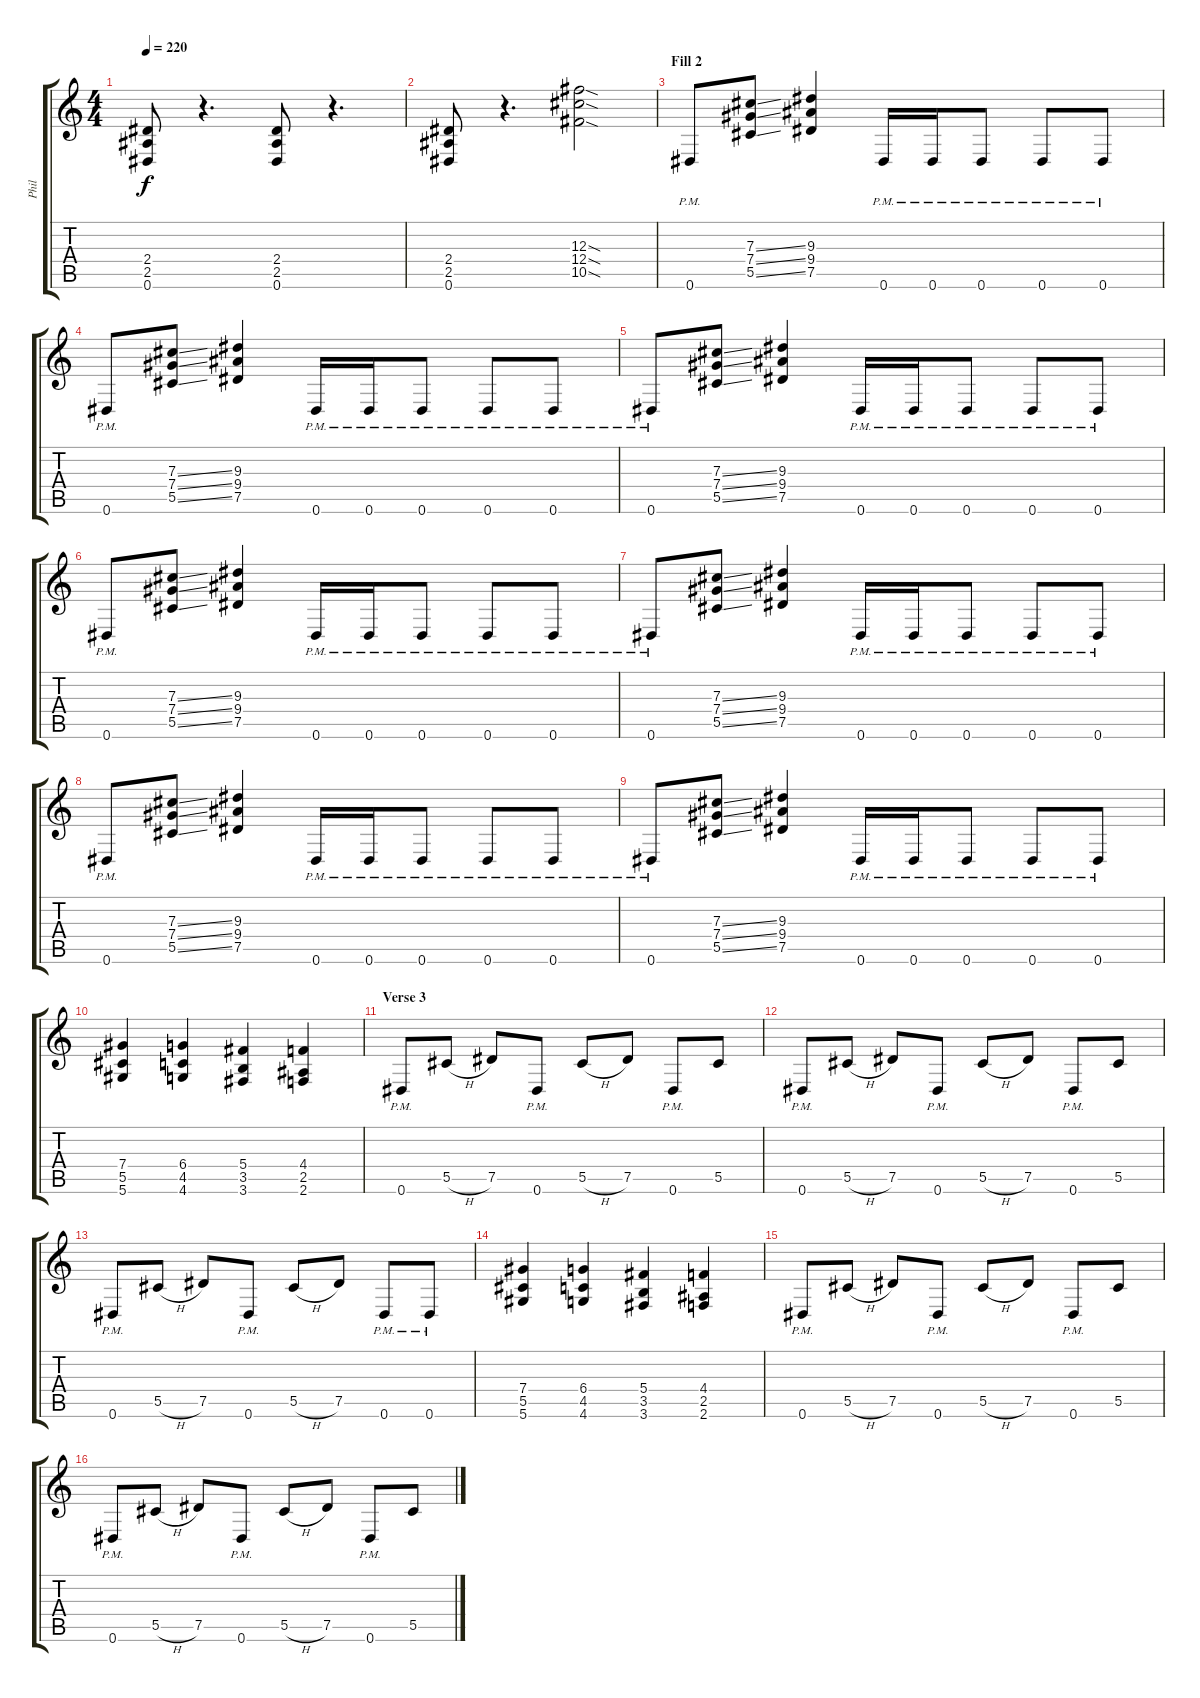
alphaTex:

\track ("Phil" "Phil") {instrument distortionguitar}
\staff {score tabs}
\tuning (Eb4 Bb3 Gb3 Db3 Ab2 Eb2) {hide}
\ts (4 4)
\tempo 220
\clef g2
\ks c
(2.4 2.5 0.6).8{dy f} r.4{d} (2.4 2.5 0.6).8 r.4{d} |
(2.4 2.5 0.6).8 r.4{d} (12.3{sod} 12.4{sod} 10.5{sod}).2 |
\section ("" "Fill 2")
0.6{pm}.8 (7.3{ss} 7.4{ss} 5.5{ss}).8 (9.3 9.4 7.5).4 0.6{pm}.16 0.6{pm}.16 0.6{pm}.8 0.6{pm}.8 0.6{pm}.8 |
0.6{pm}.8 (7.3{ss} 7.4{ss} 5.5{ss}).8 (9.3 9.4 7.5).4 0.6{pm}.16 0.6{pm}.16 0.6{pm}.8 0.6{pm}.8 0.6{pm}.8 |
0.6{pm}.8 (7.3{ss} 7.4{ss} 5.5{ss}).8 (9.3 9.4 7.5).4 0.6{pm}.16 0.6{pm}.16 0.6{pm}.8 0.6{pm}.8 0.6{pm}.8 |
0.6{pm}.8 (7.3{ss} 7.4{ss} 5.5{ss}).8 (9.3 9.4 7.5).4 0.6{pm}.16 0.6{pm}.16 0.6{pm}.8 0.6{pm}.8 0.6{pm}.8 |
0.6{pm}.8 (7.3{ss} 7.4{ss} 5.5{ss}).8 (9.3 9.4 7.5).4 0.6{pm}.16 0.6{pm}.16 0.6{pm}.8 0.6{pm}.8 0.6{pm}.8 |
0.6{pm}.8 (7.3{ss} 7.4{ss} 5.5{ss}).8 (9.3 9.4 7.5).4 0.6{pm}.16 0.6{pm}.16 0.6{pm}.8 0.6{pm}.8 0.6{pm}.8 |
0.6{pm}.8 (7.3{ss} 7.4{ss} 5.5{ss}).8 (9.3 9.4 7.5).4 0.6{pm}.16 0.6{pm}.16 0.6{pm}.8 0.6{pm}.8 0.6{pm}.8 |
(7.4 5.5 5.6).4 (6.4 4.5 4.6).4 (5.4 3.5 3.6).4 (4.4 2.5 2.6).4 |
\section ("" "Verse 3")
0.6{pm}.8 5.5{h}.8 7.5.8 0.6{pm}.8 5.5{h}.8 7.5.8 0.6{pm}.8 5.5.8 |
0.6{pm}.8 5.5{h}.8 7.5.8 0.6{pm}.8 5.5{h}.8 7.5.8 0.6{pm}.8 5.5.8 |
0.6{pm}.8 5.5{h}.8 7.5.8 0.6{pm}.8 5.5{h}.8 7.5.8 0.6{pm}.8 0.6{pm}.8 |
(7.4 5.5 5.6).4 (6.4 4.5 4.6).4 (5.4 3.5 3.6).4 (4.4 2.5 2.6).4 |
0.6{pm}.8 5.5{h}.8 7.5.8 0.6{pm}.8 5.5{h}.8 7.5.8 0.6{pm}.8 5.5.8 |
0.6{pm}.8 5.5{h}.8 7.5.8 0.6{pm}.8 5.5{h}.8 7.5.8 0.6{pm}.8 5.5.8
